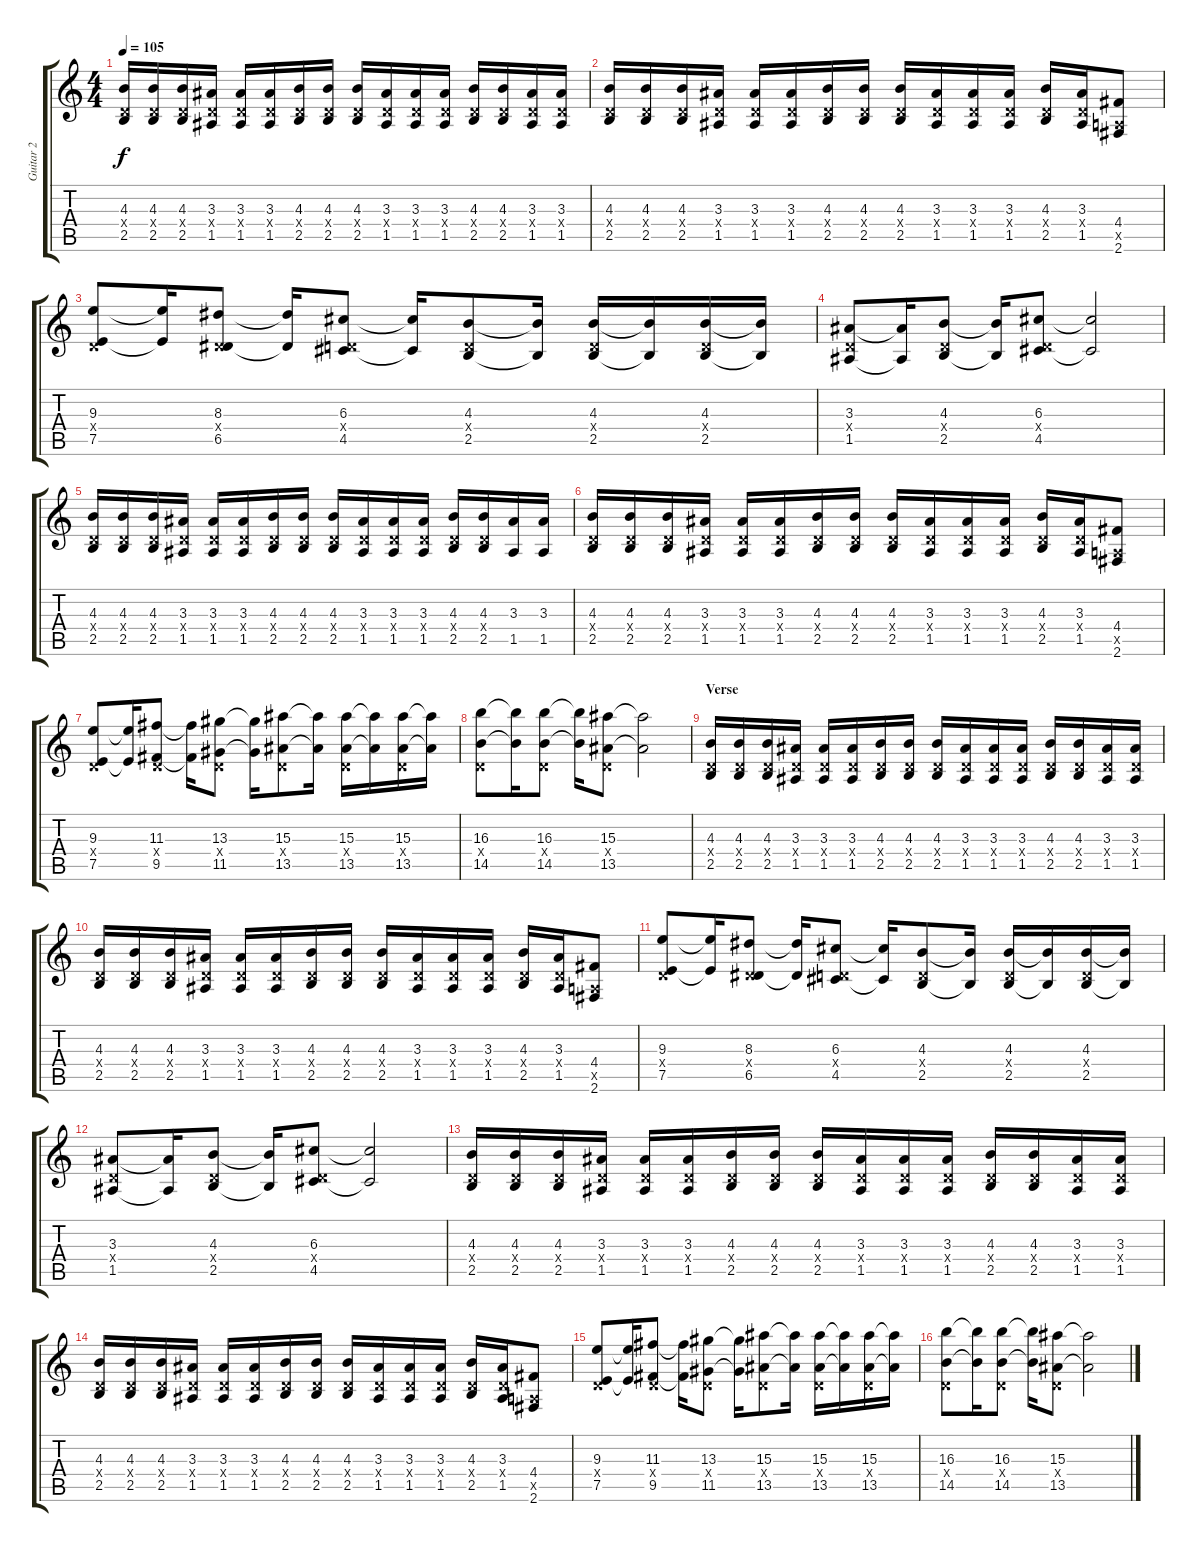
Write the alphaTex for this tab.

\track ("Guitar 2" "Guitar 2") {instrument overdrivenguitar}
\staff {score tabs}
\tuning (E4 B3 G3 D3 A2 E2) {hide}
\ts (4 4)
\tempo 105
\clef g2
\ks c
(4.3 0.4{x} 2.5).16{dy f balance 0 instrument overdrivenguitar} (4.3 0.4{x} 2.5).16{balance 16} (4.3 0.4{x} 2.5).16{balance 0} (3.3 0.4{x} 1.5).16{balance 16} (3.3 0.4{x} 1.5).16{balance 0} (3.3 0.4{x} 1.5).16{balance 16} (4.3 0.4{x} 2.5).16{balance 0} (4.3 0.4{x} 2.5).16{balance 16} (4.3 0.4{x} 2.5).16{balance 0} (3.3 0.4{x} 1.5).16{balance 16} (3.3 0.4{x} 1.5).16{balance 0} (3.3 0.4{x} 1.5).16{balance 16} (4.3 0.4{x} 2.5).16{balance 0} (4.3 0.4{x} 2.5).16{balance 16} (3.3 0.4{x} 1.5).16{balance 0} (3.3 0.4{x} 1.5).16{balance 16} |
(4.3 0.4{x} 2.5).16{balance 0} (4.3 0.4{x} 2.5).16{balance 16} (4.3 0.4{x} 2.5).16{balance 0} (3.3 0.4{x} 1.5).16{balance 16} (3.3 0.4{x} 1.5).16{balance 0} (3.3 0.4{x} 1.5).16{balance 16} (4.3 0.4{x} 2.5).16{balance 0} (4.3 0.4{x} 2.5).16{balance 16} (4.3 0.4{x} 2.5).16{balance 0} (3.3 0.4{x} 1.5).16{balance 16} (3.3 0.4{x} 1.5).16{balance 0} (3.3 0.4{x} 1.5).16 (4.3 0.4{x} 2.5).16 (3.3 0.4{x} 1.5).16 (4.4 0.5{x} 2.6).8 |
(9.3 0.4{x} 7.5).8 (9.3{t} 7.5{t}).16 (8.3 0.4{x} 6.5).8 (8.3{t} 6.5{t}).16 (6.3 0.4{x} 4.5).8 (6.3{t} 4.5{t}).16 (4.3 0.4{x} 2.5).8 (4.3{t} 2.5{t}).16 (4.3 0.4{x} 2.5).16 (4.3{t} 2.5{t}).16 (4.3 0.4{x} 2.5).16 (4.3{t} 2.5{t}).16 |
(3.3 0.4{x} 1.5).8 (3.3{t} 1.5{t}).16 (4.3 0.4{x} 2.5).8 (4.3{t} 2.5{t}).16 (6.3 0.4{x} 4.5).8 (6.3{t} 4.5{t}).2 |
(4.3 0.4{x} 2.5).16 (4.3 0.4{x} 2.5).16 (4.3 0.4{x} 2.5).16 (3.3 0.4{x} 1.5).16 (3.3 0.4{x} 1.5).16 (3.3 0.4{x} 1.5).16 (4.3 0.4{x} 2.5).16 (4.3 0.4{x} 2.5).16 (4.3 0.4{x} 2.5).16 (3.3 0.4{x} 1.5).16 (3.3 0.4{x} 1.5).16 (3.3 0.4{x} 1.5).16 (4.3 0.4{x} 2.5).16 (4.3 0.4{x} 2.5).16 (3.3 1.5).16 (3.3 1.5).16 |
(4.3 0.4{x} 2.5).16 (4.3 0.4{x} 2.5).16 (4.3 0.4{x} 2.5).16 (3.3 0.4{x} 1.5).16 (3.3 0.4{x} 1.5).16 (3.3 0.4{x} 1.5).16 (4.3 0.4{x} 2.5).16 (4.3 0.4{x} 2.5).16 (4.3 0.4{x} 2.5).16 (3.3 0.4{x} 1.5).16 (3.3 0.4{x} 1.5).16 (3.3 0.4{x} 1.5).16 (4.3 0.4{x} 2.5).16 (3.3 0.4{x} 1.5).16 (4.4 0.5{x} 2.6).8 |
(9.3 0.4{x} 7.5).8 (9.3{t} 7.5{t}).16 (11.3 0.4{x} 9.5).8 (11.3{t} 9.5{t}).16 (13.3 0.4{x} 11.5).8 (13.3{t} 11.5{t}).16 (15.3 0.4{x} 13.5).8 (15.3{t} 13.5{t}).16 (15.3 0.4{x} 13.5).16 (15.3{t} 13.5{t}).16 (15.3 0.4{x} 13.5).16 (15.3{t} 13.5{t}).16 |
(16.3 0.4{x} 14.5).8 (16.3{t} 14.5{t}).16 (16.3 0.4{x} 14.5).8 (16.3{t} 14.5{t}).16 (15.3 0.4{x} 13.5).8 (15.3{t} 13.5{t}).2 |
\section ("" "Verse")
(4.3 0.4{x} 2.5).16 (4.3 0.4{x} 2.5).16 (4.3 0.4{x} 2.5).16 (3.3 0.4{x} 1.5).16 (3.3 0.4{x} 1.5).16 (3.3 0.4{x} 1.5).16 (4.3 0.4{x} 2.5).16 (4.3 0.4{x} 2.5).16 (4.3 0.4{x} 2.5).16 (3.3 0.4{x} 1.5).16 (3.3 0.4{x} 1.5).16 (3.3 0.4{x} 1.5).16 (4.3 0.4{x} 2.5).16 (4.3 0.4{x} 2.5).16 (3.3 0.4{x} 1.5).16 (3.3 0.4{x} 1.5).16 |
(4.3 0.4{x} 2.5).16 (4.3 0.4{x} 2.5).16 (4.3 0.4{x} 2.5).16 (3.3 0.4{x} 1.5).16 (3.3 0.4{x} 1.5).16 (3.3 0.4{x} 1.5).16 (4.3 0.4{x} 2.5).16 (4.3 0.4{x} 2.5).16 (4.3 0.4{x} 2.5).16 (3.3 0.4{x} 1.5).16 (3.3 0.4{x} 1.5).16 (3.3 0.4{x} 1.5).16 (4.3 0.4{x} 2.5).16 (3.3 0.4{x} 1.5).16 (4.4 0.5{x} 2.6).8 |
(9.3 0.4{x} 7.5).8 (9.3{t} 7.5{t}).16 (8.3 0.4{x} 6.5).8 (8.3{t} 6.5{t}).16 (6.3 0.4{x} 4.5).8 (6.3{t} 4.5{t}).16 (4.3 0.4{x} 2.5).8 (4.3{t} 2.5{t}).16 (4.3 0.4{x} 2.5).16 (4.3{t} 2.5{t}).16 (4.3 0.4{x} 2.5).16 (4.3{t} 2.5{t}).16 |
(3.3 0.4{x} 1.5).8 (3.3{t} 1.5{t}).16 (4.3 0.4{x} 2.5).8 (4.3{t} 2.5{t}).16 (6.3 0.4{x} 4.5).8 (6.3{t} 4.5{t}).2 |
(4.3 0.4{x} 2.5).16 (4.3 0.4{x} 2.5).16 (4.3 0.4{x} 2.5).16 (3.3 0.4{x} 1.5).16 (3.3 0.4{x} 1.5).16 (3.3 0.4{x} 1.5).16 (4.3 0.4{x} 2.5).16 (4.3 0.4{x} 2.5).16 (4.3 0.4{x} 2.5).16 (3.3 0.4{x} 1.5).16 (3.3 0.4{x} 1.5).16 (3.3 0.4{x} 1.5).16 (4.3 0.4{x} 2.5).16 (4.3 0.4{x} 2.5).16 (3.3 0.4{x} 1.5).16 (3.3 0.4{x} 1.5).16 |
(4.3 0.4{x} 2.5).16 (4.3 0.4{x} 2.5).16 (4.3 0.4{x} 2.5).16 (3.3 0.4{x} 1.5).16 (3.3 0.4{x} 1.5).16 (3.3 0.4{x} 1.5).16 (4.3 0.4{x} 2.5).16 (4.3 0.4{x} 2.5).16 (4.3 0.4{x} 2.5).16 (3.3 0.4{x} 1.5).16 (3.3 0.4{x} 1.5).16 (3.3 0.4{x} 1.5).16 (4.3 0.4{x} 2.5).16 (3.3 0.4{x} 1.5).16 (4.4 0.5{x} 2.6).8 |
(9.3 0.4{x} 7.5).8 (9.3{t} 7.5{t}).16 (11.3 0.4{x} 9.5).8 (11.3{t} 9.5{t}).16 (13.3 0.4{x} 11.5).8 (13.3{t} 11.5{t}).16 (15.3 0.4{x} 13.5).8 (15.3{t} 13.5{t}).16 (15.3 0.4{x} 13.5).16 (15.3{t} 13.5{t}).16 (15.3 0.4{x} 13.5).16 (15.3{t} 13.5{t}).16 |
(16.3 0.4{x} 14.5).8 (16.3{t} 14.5{t}).16 (16.3 0.4{x} 14.5).8 (16.3{t} 14.5{t}).16 (15.3 0.4{x} 13.5).8 (15.3{t} 13.5{t}).2
